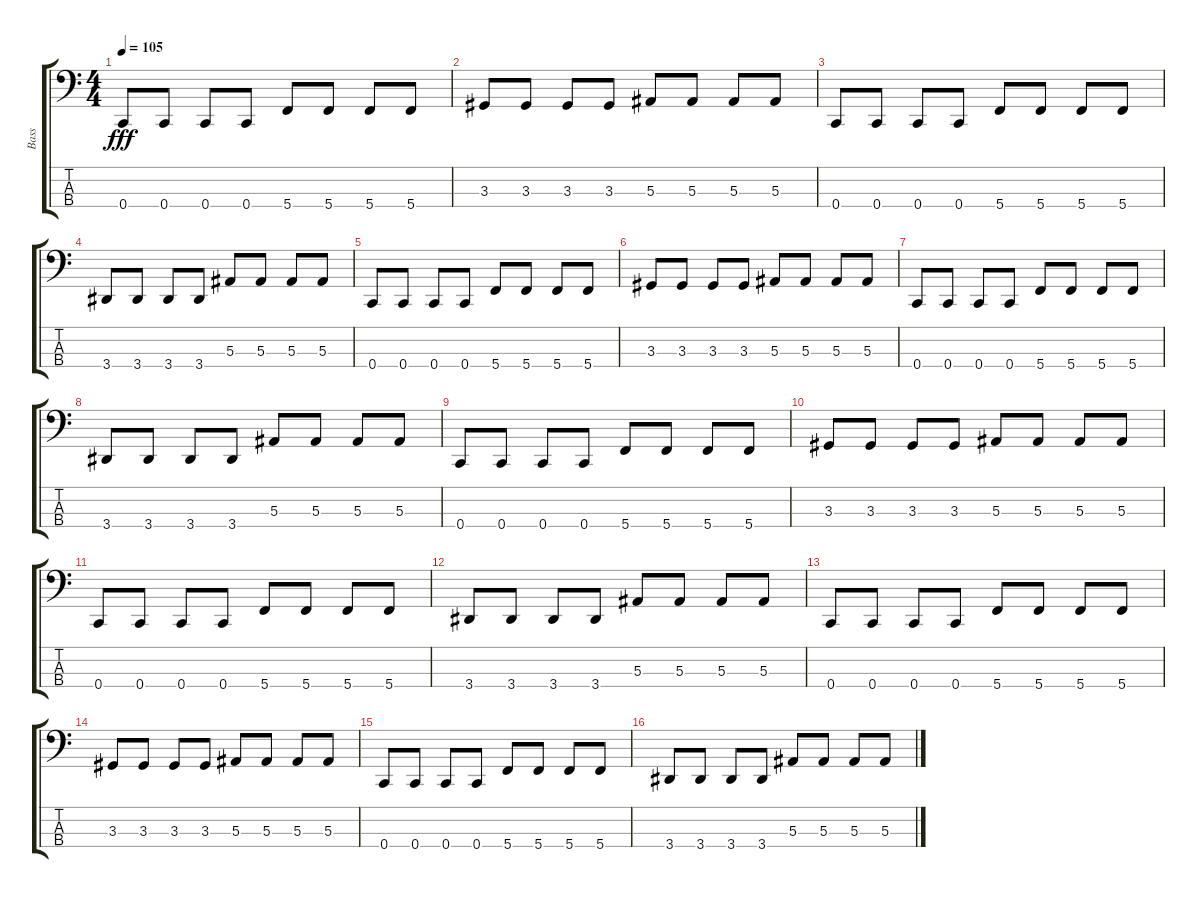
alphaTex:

\track ("Bass" "Bass") {instrument slapbass2}
\staff {score tabs}
\tuning (Eb2 Bb1 F1 C1) {hide}
\ts (4 4)
\tempo 105
\clef f4
\ks c
0.4.8{dy fff} 0.4.8 0.4.8 0.4.8 5.4.8 5.4.8 5.4.8 5.4.8 |
3.3.8 3.3.8 3.3.8 3.3.8 5.3.8 5.3.8 5.3.8 5.3.8 |
0.4.8 0.4.8 0.4.8 0.4.8 5.4.8 5.4.8 5.4.8 5.4.8 |
3.4.8 3.4.8 3.4.8 3.4.8 5.3.8 5.3.8 5.3.8 5.3.8 |
0.4.8 0.4.8 0.4.8 0.4.8 5.4.8 5.4.8 5.4.8 5.4.8 |
3.3.8 3.3.8 3.3.8 3.3.8 5.3.8 5.3.8 5.3.8 5.3.8 |
0.4.8 0.4.8 0.4.8 0.4.8 5.4.8 5.4.8 5.4.8 5.4.8 |
3.4.8 3.4.8 3.4.8 3.4.8 5.3.8 5.3.8 5.3.8 5.3.8 |
0.4.8 0.4.8 0.4.8 0.4.8 5.4.8 5.4.8 5.4.8 5.4.8 |
3.3.8 3.3.8 3.3.8 3.3.8 5.3.8 5.3.8 5.3.8 5.3.8 |
0.4.8 0.4.8 0.4.8 0.4.8 5.4.8 5.4.8 5.4.8 5.4.8 |
3.4.8 3.4.8 3.4.8 3.4.8 5.3.8 5.3.8 5.3.8 5.3.8 |
0.4.8 0.4.8 0.4.8 0.4.8 5.4.8 5.4.8 5.4.8 5.4.8 |
3.3.8 3.3.8 3.3.8 3.3.8 5.3.8 5.3.8 5.3.8 5.3.8 |
0.4.8 0.4.8 0.4.8 0.4.8 5.4.8 5.4.8 5.4.8 5.4.8 |
3.4.8 3.4.8 3.4.8 3.4.8 5.3.8 5.3.8 5.3.8 5.3.8
